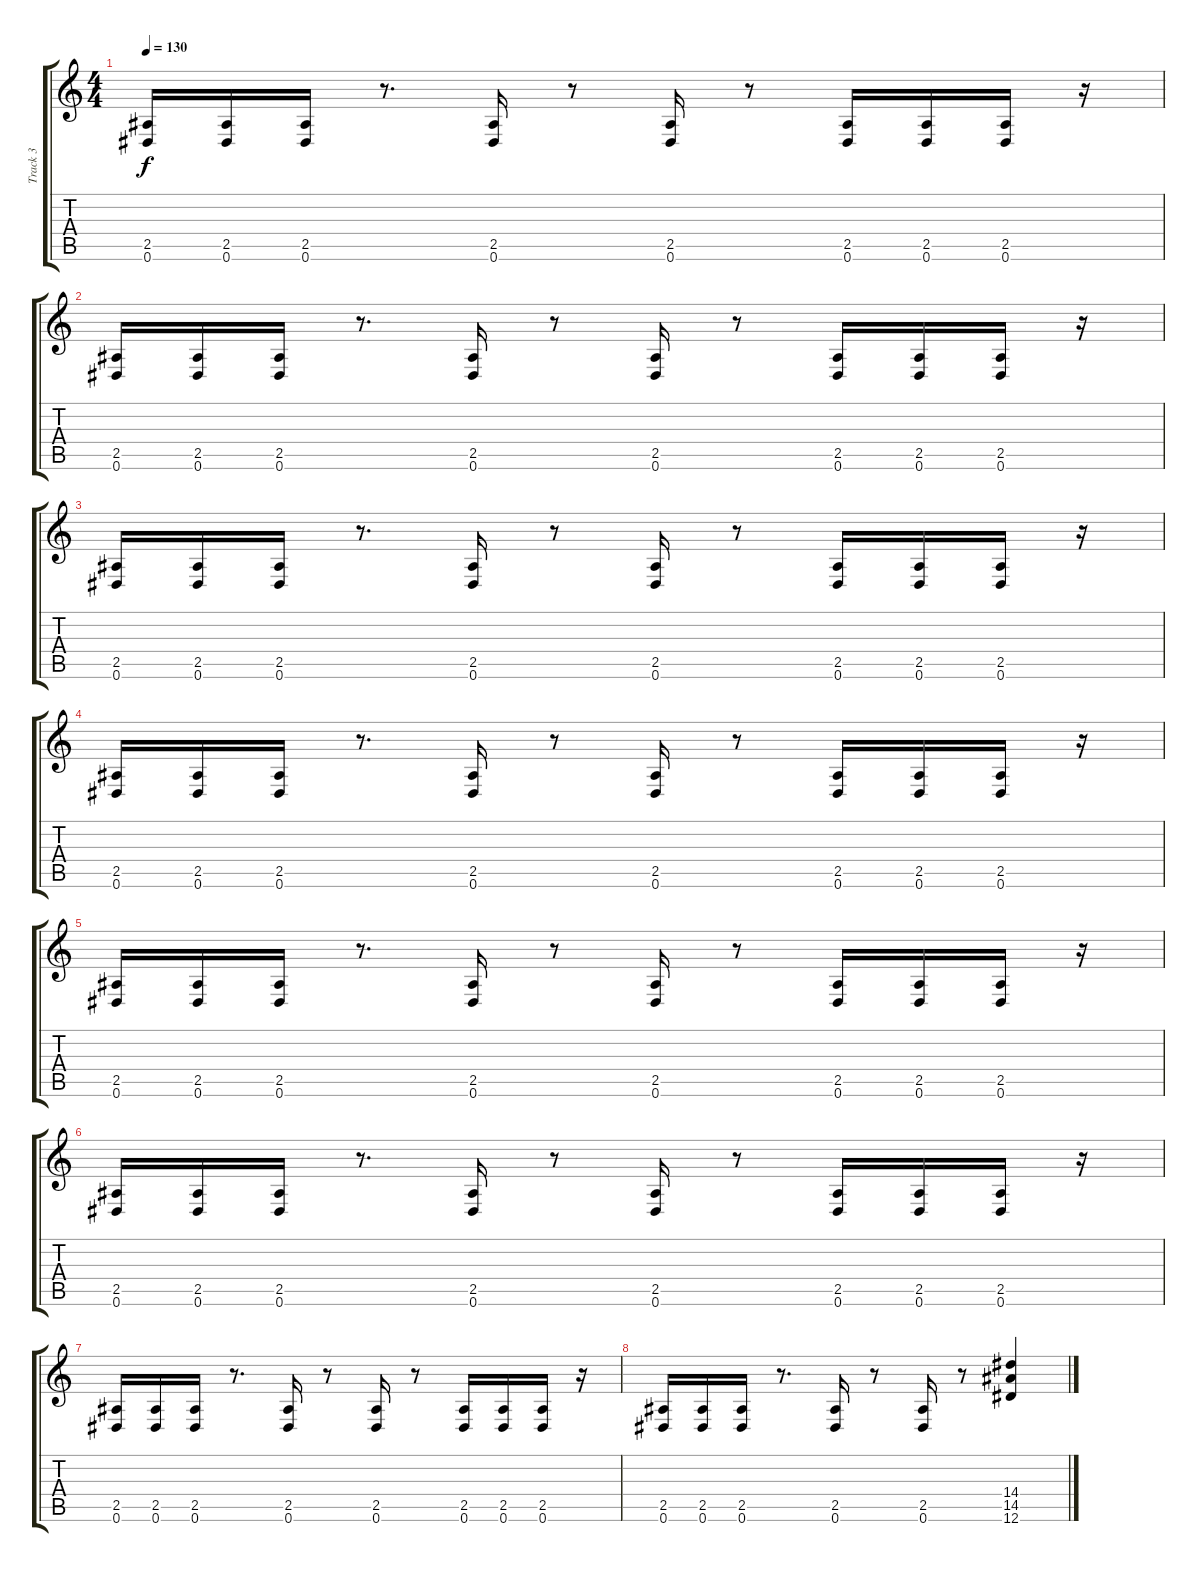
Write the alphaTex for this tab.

\track ("Track 3" "Track 3") {instrument overdrivenguitar}
\staff {score tabs}
\tuning (Eb4 Bb3 Gb3 Db3 Ab2 Eb2) {hide}
\ts (4 4)
\tempo 130
\clef g2
\ks c
(2.5 0.6).16{dy f} (2.5 0.6).16 (2.5 0.6).16 r.8{d} (2.5 0.6).16 r.8 (2.5 0.6).16 r.8 (2.5 0.6).16 (2.5 0.6).16 (2.5 0.6).16 r.16 |
(2.5 0.6).16 (2.5 0.6).16 (2.5 0.6).16 r.8{d} (2.5 0.6).16 r.8 (2.5 0.6).16 r.8 (2.5 0.6).16 (2.5 0.6).16 (2.5 0.6).16 r.16 |
(2.5 0.6).16 (2.5 0.6).16 (2.5 0.6).16 r.8{d} (2.5 0.6).16 r.8 (2.5 0.6).16 r.8 (2.5 0.6).16 (2.5 0.6).16 (2.5 0.6).16 r.16 |
(2.5 0.6).16 (2.5 0.6).16 (2.5 0.6).16 r.8{d} (2.5 0.6).16 r.8 (2.5 0.6).16 r.8 (2.5 0.6).16 (2.5 0.6).16 (2.5 0.6).16 r.16 |
(2.5 0.6).16 (2.5 0.6).16 (2.5 0.6).16 r.8{d} (2.5 0.6).16 r.8 (2.5 0.6).16 r.8 (2.5 0.6).16 (2.5 0.6).16 (2.5 0.6).16 r.16 |
(2.5 0.6).16 (2.5 0.6).16 (2.5 0.6).16 r.8{d} (2.5 0.6).16 r.8 (2.5 0.6).16 r.8 (2.5 0.6).16 (2.5 0.6).16 (2.5 0.6).16 r.16 |
(2.5 0.6).16 (2.5 0.6).16 (2.5 0.6).16 r.8{d} (2.5 0.6).16 r.8 (2.5 0.6).16 r.8 (2.5 0.6).16 (2.5 0.6).16 (2.5 0.6).16 r.16 |
(2.5 0.6).16 (2.5 0.6).16 (2.5 0.6).16 r.8{d} (2.5 0.6).16 r.8 (2.5 0.6).16 r.8 (14.4 14.5{ss} 12.6{ss}).4
